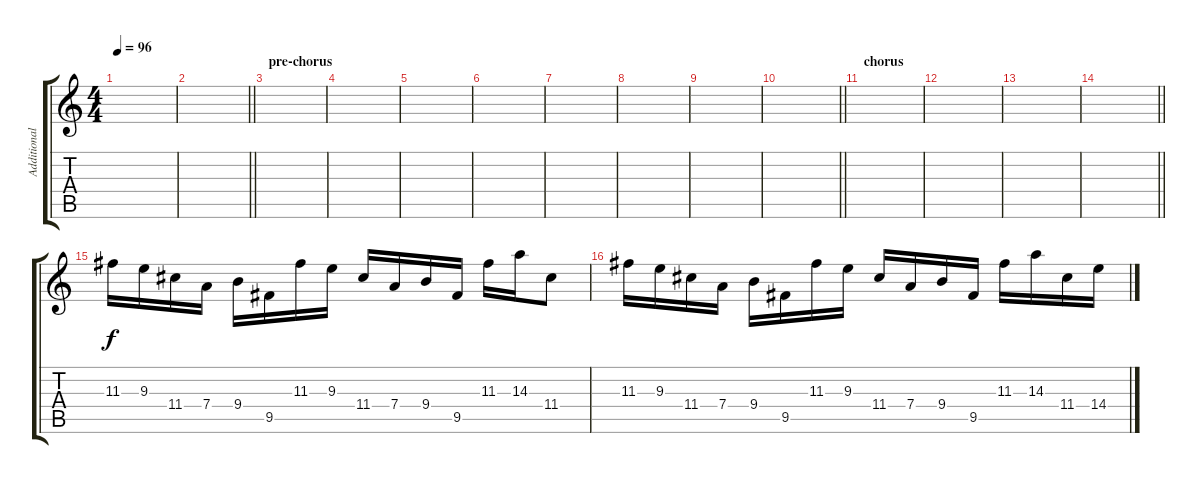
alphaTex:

\track ("Additional Guitar" "Additional") {instrument distortionguitar}
\staff {score tabs}
\tuning (E4 B3 G3 D3 A2 E2) {hide}
\ts (4 4)
\tempo 96
\clef g2
\ks c
|
\barLineRight lightlight
|
\section ("" "pre-chorus")
|
|
|
|
|
|
|
\barLineRight lightlight
|
\section ("" "chorus")
|
|
|
\barLineRight lightlight
|
11.3.16 9.3.16 11.4.16 7.4.16 9.4.16 9.5.16 11.3.16 9.3.16 11.4.16 7.4.16 9.4.16 9.5.16 11.3.16 14.3.16 11.4.8 |
11.3.16 9.3.16 11.4.16 7.4.16 9.4.16 9.5.16 11.3.16 9.3.16 11.4.16 7.4.16 9.4.16 9.5.16 11.3.16 14.3.16 11.4.16 14.4.16
